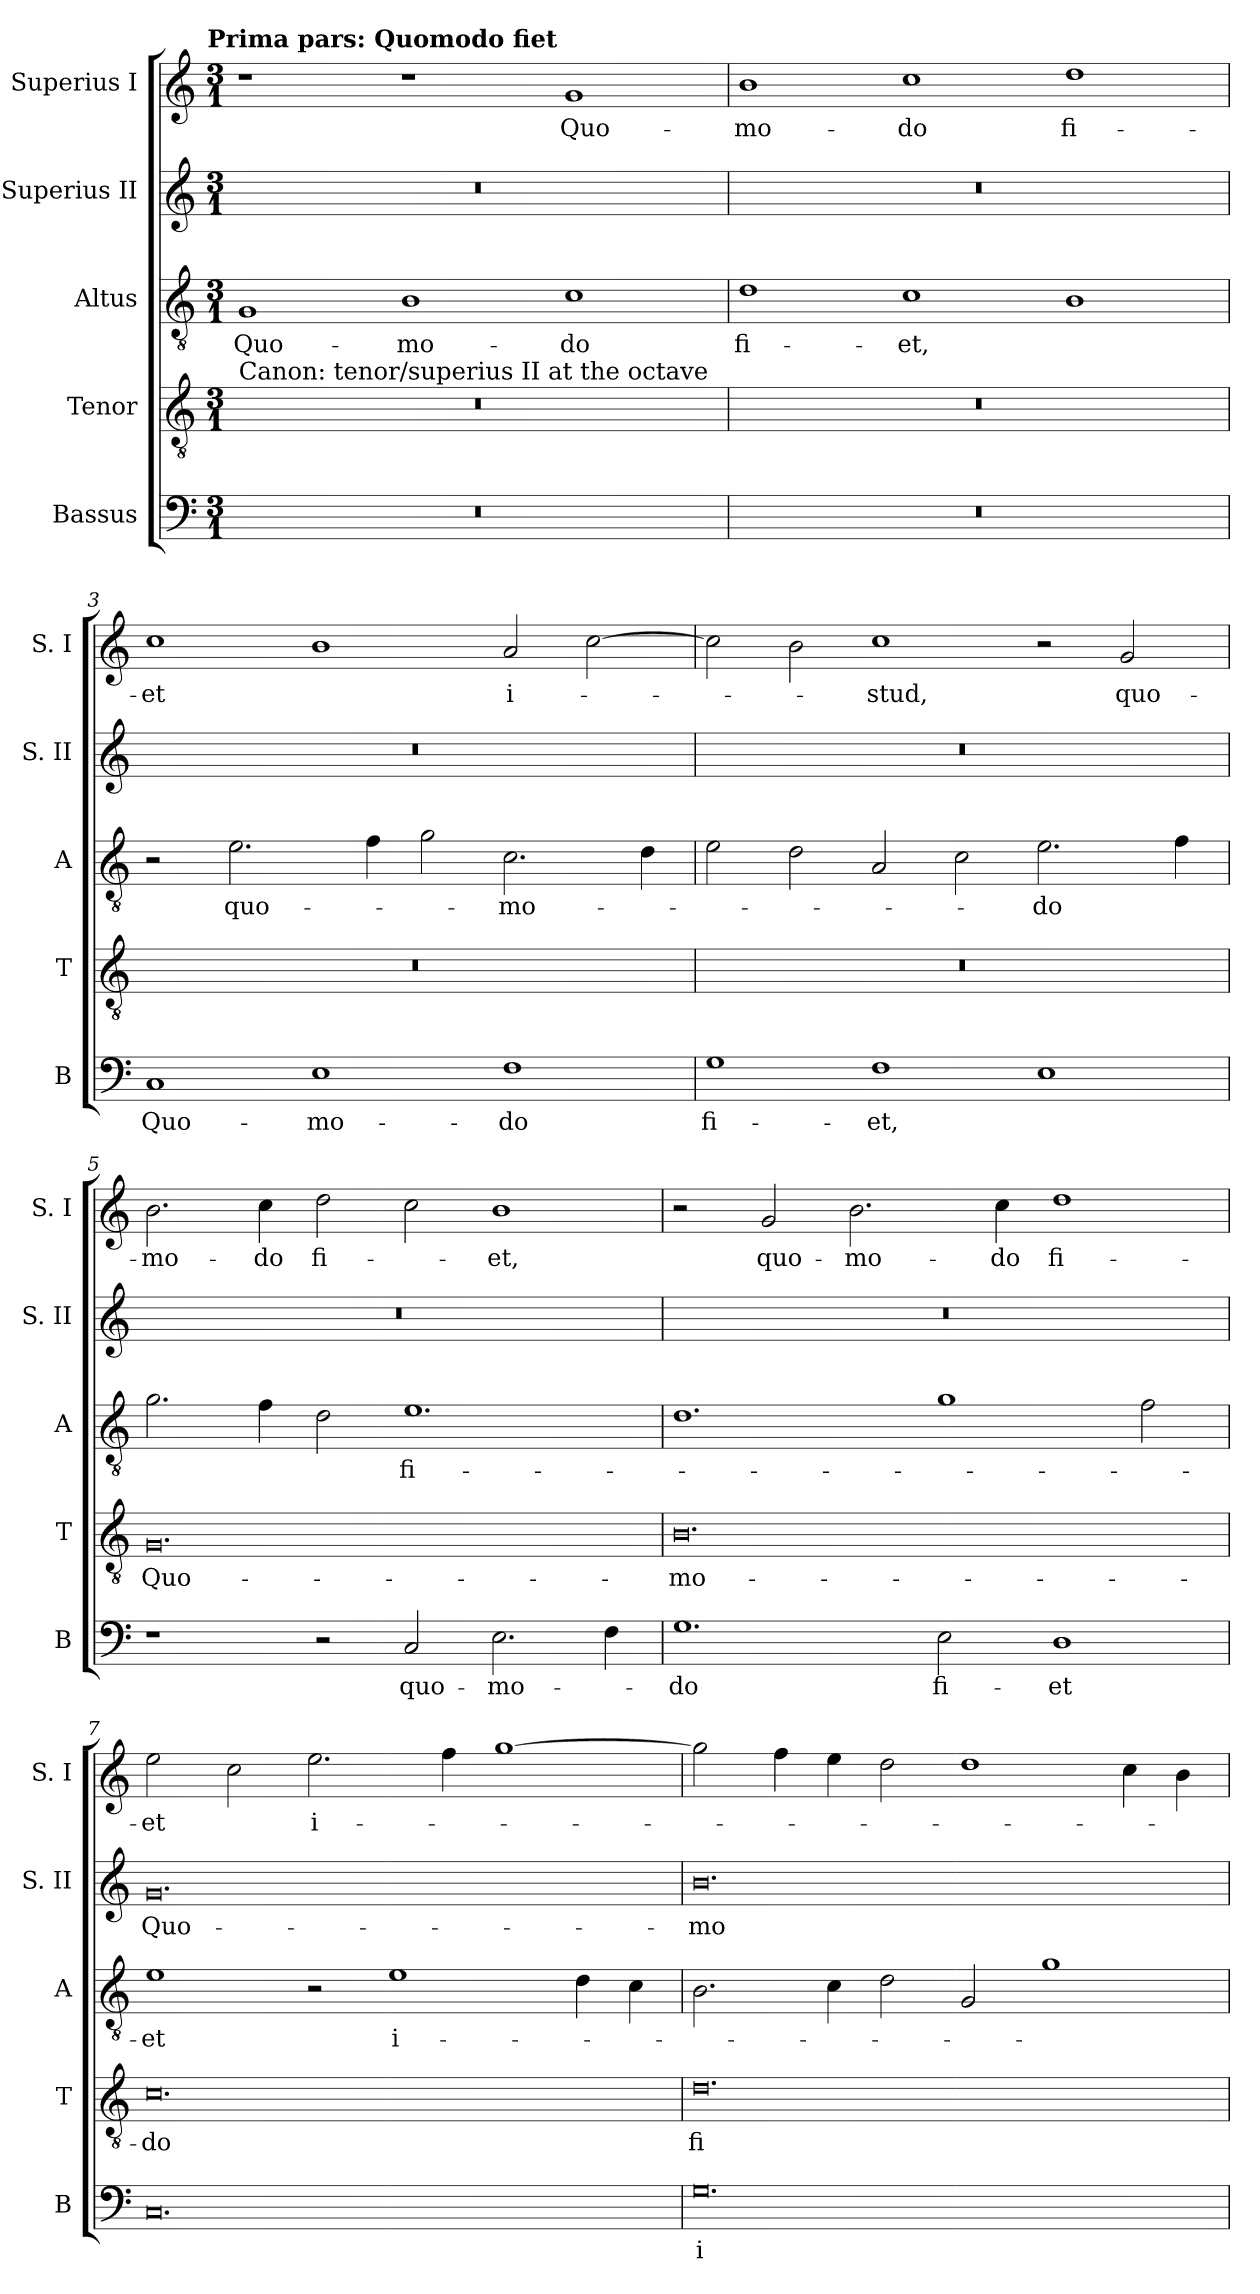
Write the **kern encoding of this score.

**kern	**text	**kern	**text	**kern	**text	**kern	**text	**kern	**text
*part5	*part5	*part4	*part4	*part3	*part3	*part2	*part2	*part1	*part1
*staff5	*staff5	*staff4	*staff4	*staff3	*staff3	*staff2	*staff2	*staff1	*staff1
*I"Bassus	*	*I"Tenor	*	*I"Altus	*	*I"Superius II	*	*I"Superius I	*
*I'B	*	*I'T	*	*I'A	*	*I'S. II	*	*I'S. I	*
*clefF4	*	*clefGv2	*	*clefGv2	*	*clefG2	*	*clefG2	*
*k[]	*	*k[]	*	*k[]	*	*k[]	*	*k[]	*
*C:	*	*C:	*	*C:	*	*C:	*	*C:	*
!!LO:TX:omd:t=Prima pars&colon; Quomodo fiet
*M3/1	*	*M3/1	*	*M3/1	*	*M3/1	*	*M3/1	*
=1	=1	=1	=1	=1	=1	=1	=1	=1	=1
!	!	!LO:TX:a:t=Canon&colon; tenor/superius II at the octave	!	!	!	!	!	!	!
0.r	.	0.r	.	1G	Quo-	0.r	.	1r	.
.	.	.	.	1B	-mo-	.	.	1r	.
.	.	.	.	1c	-do	.	.	1g	Quo-
=2	=2	=2	=2	=2	=2	=2	=2	=2	=2
0.r	.	0.r	.	1d	fi-	0.r	.	1b	-mo-
.	.	.	.	1c	-et,	.	.	1cc	-do
.	.	.	.	1B	.	.	.	1dd	fi-
=3	=3	=3	=3	=3	=3	=3	=3	=3	=3
1C	Quo-	0.r	.	2r	.	0.r	.	1cc	-et
.	.	.	.	2.e	quo-	.	.	.	.
1E	-mo-	.	.	.	.	.	.	1b	.
.	.	.	.	4f	.	.	.	.	.
.	.	.	.	2g	.	.	.	.	.
1F	-do	.	.	2.c	-mo-	.	.	2a	i-
.	.	.	.	.	.	.	.	[2cc	.
.	.	.	.	4d	.	.	.	.	.
=4	=4	=4	=4	=4	=4	=4	=4	=4	=4
1G	fi-	0.r	.	2e	.	0.r	.	2cc]	.
.	.	.	.	2d	.	.	.	2b	.
1F	-et,	.	.	2A	.	.	.	1cc	-stud,
.	.	.	.	2c	.	.	.	.	.
1E	.	.	.	2.e	-do	.	.	2r	.
.	.	.	.	.	.	.	.	2g	quo-
.	.	.	.	4f	.	.	.	.	.
=5	=5	=5	=5	=5	=5	=5	=5	=5	=5
1r	.	0.G	Quo-	2.g	.	0.r	.	2.b	-mo-
.	.	.	.	4f	.	.	.	4cc	-do
2r	.	.	.	2d	.	.	.	2dd	fi-
2C	quo-	.	.	1.e	fi-	.	.	2cc	.
2.E	-mo-	.	.	.	.	.	.	1b	-et,
4F	.	.	.	.	.	.	.	.	.
=6	=6	=6	=6	=6	=6	=6	=6	=6	=6
1.G	-do	0.B	-mo-	1.d	.	0.r	.	2r	.
.	.	.	.	.	.	.	.	2g	quo-
.	.	.	.	.	.	.	.	2.b	-mo-
2E	fi-	.	.	1g	.	.	.	.	.
.	.	.	.	.	.	.	.	4cc	-do
1D	-et	.	.	.	.	.	.	1dd	fi-
.	.	.	.	2f	.	.	.	.	.
=7	=7	=7	=7	=7	=7	=7	=7	=7	=7
0.C	.	0.c	-do	1e	-et	0.g	Quo-	2ee	-et
.	.	.	.	.	.	.	.	2cc	.
.	.	.	.	2r	.	.	.	2.ee	i-
.	.	.	.	1e	i-	.	.	.	.
.	.	.	.	.	.	.	.	4ff	.
.	.	.	.	.	.	.	.	[1gg	.
.	.	.	.	4d	.	.	.	.	.
.	.	.	.	4c	.	.	.	.	.
=8	=8	=8	=8	=8	=8	=8	=8	=8	=8
0.G	i-	0.d	fi-	2.B	.	0.b	-mo-	2gg]	.
.	.	.	.	.	.	.	.	4ff	.
.	.	.	.	4c	.	.	.	4ee	.
.	.	.	.	2d	.	.	.	2dd	.
.	.	.	.	2G	.	.	.	1dd	.
.	.	.	.	1g	.	.	.	.	.
.	.	.	.	.	.	.	.	4cc	.
.	.	.	.	.	.	.	.	4b	.
=	=	=	=	=	=	=	=	=	=
*-	*-	*-	*-	*-	*-	*-	*-	*-	*-
